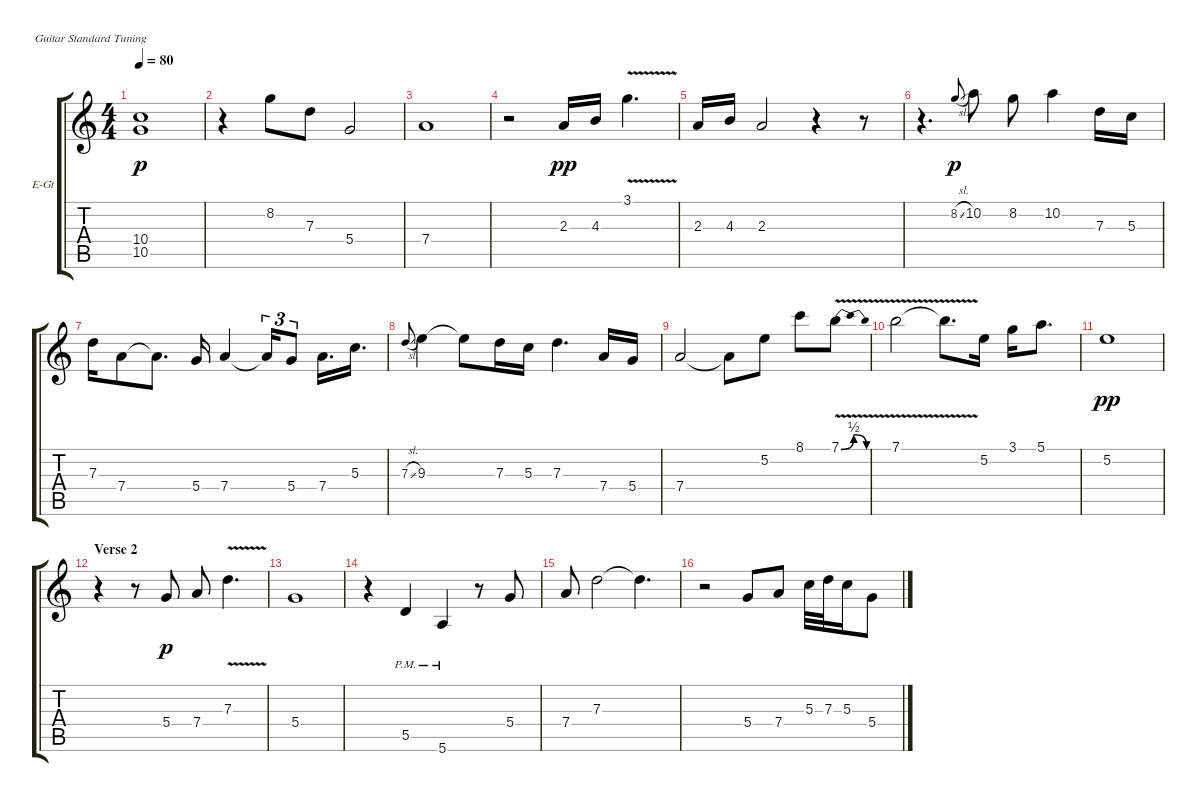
\defaultSystemsLayout 4
\bracketExtendMode groupsimilarinstruments
\firstSystemTrackNameOrientation horizontal
\otherSystemsTrackNameOrientation horizontal
\track ("Electric Guitar" "E-Gt") {instrument overdrivenguitar}
\staff {score tabs}
\tuning (E4 B3 G3 D3 A2 E2)
\ts (4 4)
\tempo 80
\clef g2
\ks c
(10.5 10.4).1{dy p} |
r.4 8.2.8 7.3.8 5.4.2 |
7.4.1 |
r.2 2.3.16{dy pp} 4.3.16 3.1{v}.4{d} |
2.3.16 4.3.16 2.3.2 r.4 r.8 |
r.4{d} 8.2{sl}.8{gr onbeat dy p} 10.2.8 8.2.8 10.2.4 7.3.16 5.3.16 |
7.3.16 7.4.8 7.4{t}.8{d} 5.4.16 7.4.4 7.4{t}.16{tu (3 2)} 5.4.8{tu (3 2)} 7.4.16{d} 5.3.16{d} |
7.3{sl}.8{gr onbeat} 9.3.4 9.3{t}.8 7.3.16 5.3.16 7.3.4{d} 7.4.16 5.4.16 |
7.4.2 7.4{t}.8 5.2.8 8.1.8 7.1{be (bendrelease 18.599999999999998 0 30.599999999999998 2 37.8 2 54 0) v}.8 |
7.1{v}.2 7.1{t}.8{d} 5.2.16 3.1.16 5.1.8{d} |
5.2.1{dy pp} |
\section ("" "Verse 2")
r.4 r.8 5.4.8{dy p} 7.4.8 7.3{v}.4{d} |
5.4.1 |
r.4 5.5{pm}.4 5.6{pm}.4 r.8 5.4.8 |
7.4.8 7.3.2 7.3{t}.4{d} |
r.2 5.4.8 7.4.8 5.3.32 7.3.32 5.3.16 5.4.8
